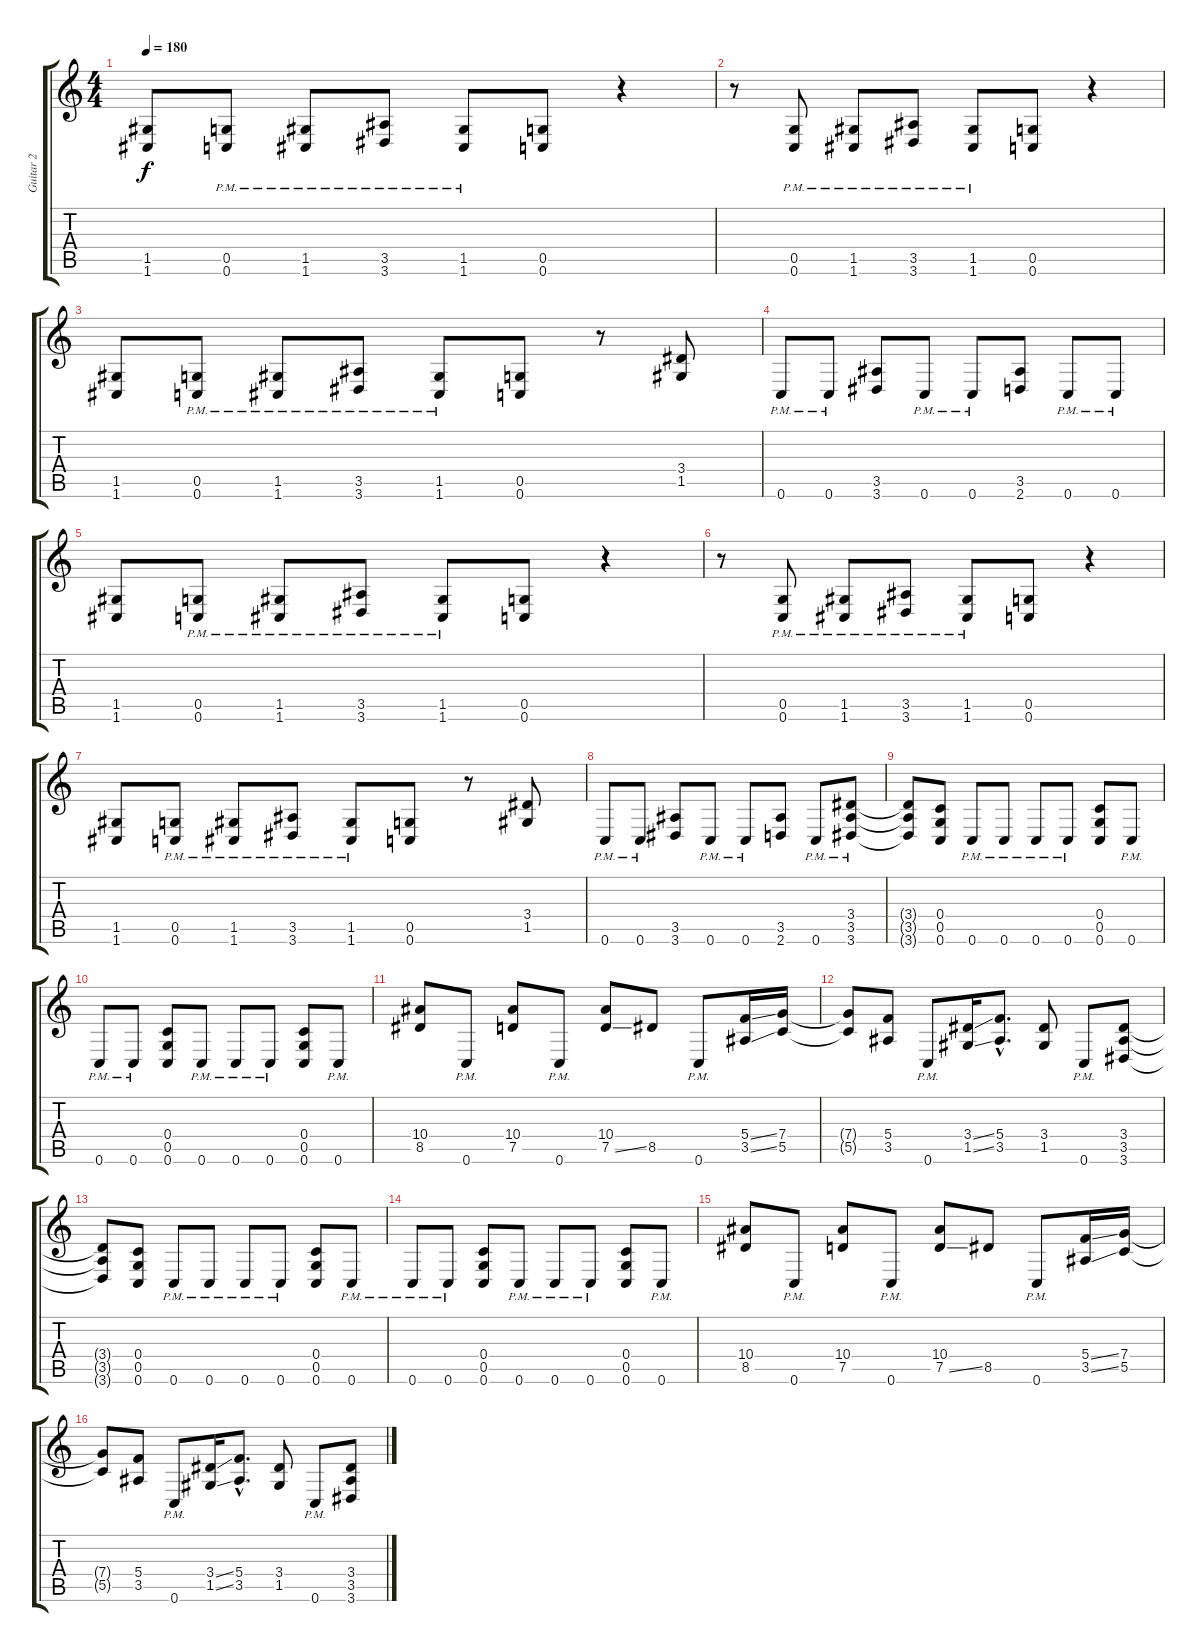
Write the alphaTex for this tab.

\track ("Guitar 2" "Guitar 2") {instrument distortionguitar}
\staff {score tabs}
\tuning (D4 A3 F3 C3 G2 C2) {hide}
\ts (4 4)
\tempo 180
\clef g2
\ks c
(1.5 1.6).8{dy f} (0.5{pm} 0.6).8 (1.5 1.6{pm}).8 (3.5 3.6{pm}).8 (1.5 1.6{pm}).8 (0.5 0.6).8 r.4 |
r.8 (0.5 0.6{pm}).8 (1.5 1.6{pm}).8 (3.5 3.6{pm}).8 (1.5 1.6{pm}).8 (0.5 0.6).8 r.4 |
(1.5 1.6).8 (0.5{pm} 0.6).8 (1.5{pm} 1.6).8 (3.5{pm} 3.6).8 (1.5{pm} 1.6).8 (0.5 0.6).8 r.8 (3.4 1.5).8 |
0.6{pm}.8 0.6{pm}.8 (3.5 3.6).8 0.6{pm}.8 0.6{pm}.8 (3.5 2.6).8 0.6{pm}.8 0.6{pm}.8 |
(1.5 1.6).8 (0.5{pm} 0.6).8 (1.5 1.6{pm}).8 (3.5 3.6{pm}).8 (1.5 1.6{pm}).8 (0.5 0.6).8 r.4 |
r.8 (0.5 0.6{pm}).8 (1.5 1.6{pm}).8 (3.5 3.6{pm}).8 (1.5 1.6{pm}).8 (0.5 0.6).8 r.4 |
(1.5 1.6).8 (0.5{pm} 0.6).8 (1.5{pm} 1.6).8 (3.5{pm} 3.6).8 (1.5{pm} 1.6).8 (0.5 0.6).8 r.8 (3.4 1.5).8 |
0.6{pm}.8 0.6{pm}.8 (3.5 3.6).8 0.6{pm}.8 0.6{pm}.8 (3.5 2.6).8 0.6{pm}.8 (3.4 3.5 3.6{pm}).8 |
(3.4{t} 3.5{t} 3.6{t}).8 (0.4 0.5 0.6).8 0.6{pm}.8 0.6{pm}.8 0.6{pm}.8 0.6{pm}.8 (0.4 0.5 0.6).8 0.6{pm}.8 |
0.6{pm}.8 0.6{pm}.8 (0.4 0.5 0.6).8 0.6{pm}.8 0.6{pm}.8 0.6{pm}.8 (0.4 0.5 0.6).8 0.6{pm}.8 |
(10.4 8.5).8 0.6{pm}.8 (10.4 7.5).8 0.6{pm}.8 (10.4 7.5{ss}).8 8.5.8 0.6{pm}.8 (5.4{ss} 3.5{ss}).16 (7.4 5.5).16 |
(7.4{t} 5.5{t}).8 (5.4 3.5).8 0.6{pm}.8 (3.4{ss} 1.5{ss}).16 (5.4{hac} 3.5{hac}).8{d} (3.4 1.5).8 0.6{pm}.8 (3.4 3.5 3.6).8 |
(3.4{t} 3.5{t} 3.6{t}).8 (0.4 0.5 0.6).8 0.6{pm}.8 0.6{pm}.8 0.6{pm}.8 0.6{pm}.8 (0.4 0.5 0.6).8 0.6{pm}.8 |
0.6{pm}.8 0.6{pm}.8 (0.4 0.5 0.6).8 0.6{pm}.8 0.6{pm}.8 0.6{pm}.8 (0.4 0.5 0.6).8 0.6{pm}.8 |
(10.4 8.5).8 0.6{pm}.8 (10.4 7.5).8 0.6{pm}.8 (10.4 7.5{ss}).8 8.5.8 0.6{pm}.8 (5.4{ss} 3.5{ss}).16 (7.4 5.5).16 |
(7.4{t} 5.5{t}).8 (5.4 3.5).8 0.6{pm}.8 (3.4{ss} 1.5{ss}).16 (5.4{hac} 3.5{hac}).8{d} (3.4 1.5).8 0.6{pm}.8 (3.4 3.5 3.6).8
